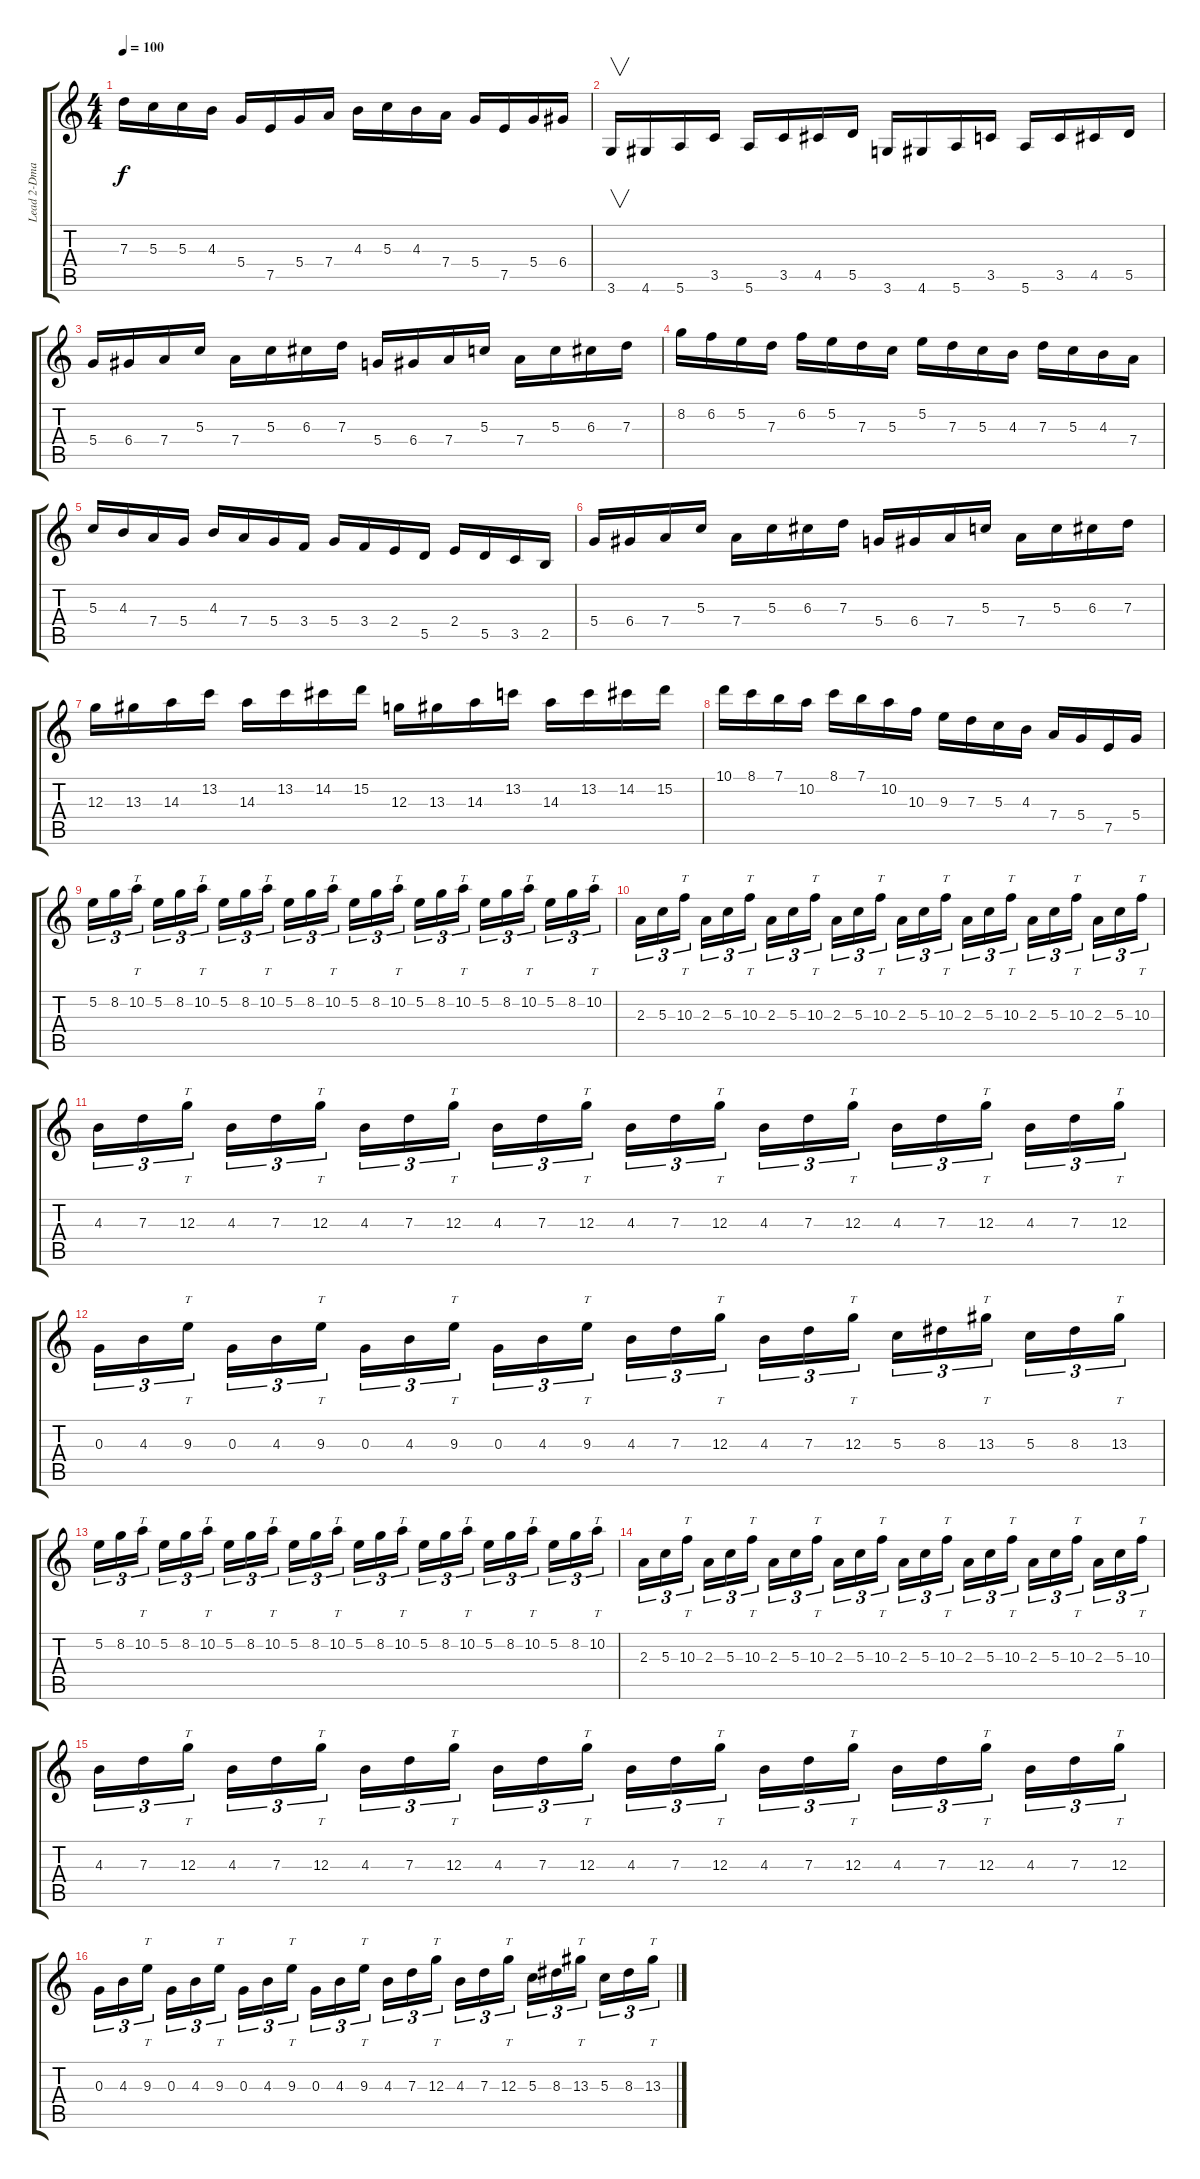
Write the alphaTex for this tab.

\track ("Lead 2-Dman" "Lead 2-Dma") {instrument overdrivenguitar}
\staff {score tabs}
\tuning (E4 B3 G3 D3 A2 E2) {hide}
\ts (4 4)
\tempo 100
\clef g2
\ks c
7.3.16{dy f} 5.3.16 5.3.16 4.3.16 5.4.16 7.5.16 5.4.16 7.4.16 4.3.16 5.3.16 4.3.16 7.4.16 5.4.16 7.5.16 5.4.16 6.4.16 |
3.6.16{v} 4.6.16 5.6.16 3.5.16 5.6.16 3.5.16 4.5.16 5.5.16 3.6.16 4.6.16 5.6.16 3.5.16 5.6.16 3.5.16 4.5.16 5.5.16 |
5.4.16 6.4.16 7.4.16 5.3.16 7.4.16 5.3.16 6.3.16 7.3.16 5.4.16 6.4.16 7.4.16 5.3.16 7.4.16 5.3.16 6.3.16 7.3.16 |
8.2.16 6.2.16 5.2.16 7.3.16 6.2.16 5.2.16 7.3.16 5.3.16 5.2.16 7.3.16 5.3.16 4.3.16 7.3.16 5.3.16 4.3.16 7.4.16 |
5.3.16 4.3.16 7.4.16 5.4.16 4.3.16 7.4.16 5.4.16 3.4.16 5.4.16 3.4.16 2.4.16 5.5.16 2.4.16 5.5.16 3.5.16 2.5.16 |
5.4.16 6.4.16 7.4.16 5.3.16 7.4.16 5.3.16 6.3.16 7.3.16 5.4.16 6.4.16 7.4.16 5.3.16 7.4.16 5.3.16 6.3.16 7.3.16 |
12.3.16 13.3.16 14.3.16 13.2.16 14.3.16 13.2.16 14.2.16 15.2.16 12.3.16 13.3.16 14.3.16 13.2.16 14.3.16 13.2.16 14.2.16 15.2.16 |
10.1.16 8.1.16 7.1.16 10.2.16 8.1.16 7.1.16 10.2.16 10.3.16 9.3.16 7.3.16 5.3.16 4.3.16 7.4.16 5.4.16 7.5.16 5.4.16 |
5.2.16{tu (3 2)} 8.2.16{tu (3 2)} 10.2.16{tt tu (3 2)} 5.2.16{tu (3 2)} 8.2.16{tu (3 2)} 10.2.16{tt tu (3 2)} 5.2.16{tu (3 2)} 8.2.16{tu (3 2)} 10.2.16{tt tu (3 2)} 5.2.16{tu (3 2)} 8.2.16{tu (3 2)} 10.2.16{tt tu (3 2)} 5.2.16{tu (3 2)} 8.2.16{tu (3 2)} 10.2.16{tt tu (3 2)} 5.2.16{tu (3 2)} 8.2.16{tu (3 2)} 10.2.16{tt tu (3 2)} 5.2.16{tu (3 2)} 8.2.16{tu (3 2)} 10.2.16{tt tu (3 2)} 5.2.16{tu (3 2)} 8.2.16{tu (3 2)} 10.2.16{tt tu (3 2)} |
2.3.16{tu (3 2)} 5.3.16{tu (3 2)} 10.3.16{tt tu (3 2)} 2.3.16{tu (3 2)} 5.3.16{tu (3 2)} 10.3.16{tt tu (3 2)} 2.3.16{tu (3 2)} 5.3.16{tu (3 2)} 10.3.16{tt tu (3 2)} 2.3.16{tu (3 2)} 5.3.16{tu (3 2)} 10.3.16{tt tu (3 2)} 2.3.16{tu (3 2)} 5.3.16{tu (3 2)} 10.3.16{tt tu (3 2)} 2.3.16{tu (3 2)} 5.3.16{tu (3 2)} 10.3.16{tt tu (3 2)} 2.3.16{tu (3 2)} 5.3.16{tu (3 2)} 10.3.16{tt tu (3 2)} 2.3.16{tu (3 2)} 5.3.16{tu (3 2)} 10.3.16{tt tu (3 2)} |
4.3.16{tu (3 2)} 7.3.16{tu (3 2)} 12.3.16{tt tu (3 2)} 4.3.16{tu (3 2)} 7.3.16{tu (3 2)} 12.3.16{tt tu (3 2)} 4.3.16{tu (3 2)} 7.3.16{tu (3 2)} 12.3.16{tt tu (3 2)} 4.3.16{tu (3 2)} 7.3.16{tu (3 2)} 12.3.16{tt tu (3 2)} 4.3.16{tu (3 2)} 7.3.16{tu (3 2)} 12.3.16{tt tu (3 2)} 4.3.16{tu (3 2)} 7.3.16{tu (3 2)} 12.3.16{tt tu (3 2)} 4.3.16{tu (3 2)} 7.3.16{tu (3 2)} 12.3.16{tt tu (3 2)} 4.3.16{tu (3 2)} 7.3.16{tu (3 2)} 12.3.16{tt tu (3 2)} |
0.3.16{tu (3 2)} 4.3.16{tu (3 2)} 9.3.16{tt tu (3 2)} 0.3.16{tu (3 2)} 4.3.16{tu (3 2)} 9.3.16{tt tu (3 2)} 0.3.16{tu (3 2)} 4.3.16{tu (3 2)} 9.3.16{tt tu (3 2)} 0.3.16{tu (3 2)} 4.3.16{tu (3 2)} 9.3.16{tt tu (3 2)} 4.3.16{tu (3 2)} 7.3.16{tu (3 2)} 12.3.16{tt tu (3 2)} 4.3.16{tu (3 2)} 7.3.16{tu (3 2)} 12.3.16{tt tu (3 2)} 5.3.16{tu (3 2)} 8.3.16{tu (3 2)} 13.3.16{tt tu (3 2)} 5.3.16{tu (3 2)} 8.3.16{tu (3 2)} 13.3.16{tt tu (3 2)} |
5.2.16{tu (3 2)} 8.2.16{tu (3 2)} 10.2.16{tt tu (3 2)} 5.2.16{tu (3 2)} 8.2.16{tu (3 2)} 10.2.16{tt tu (3 2)} 5.2.16{tu (3 2)} 8.2.16{tu (3 2)} 10.2.16{tt tu (3 2)} 5.2.16{tu (3 2)} 8.2.16{tu (3 2)} 10.2.16{tt tu (3 2)} 5.2.16{tu (3 2)} 8.2.16{tu (3 2)} 10.2.16{tt tu (3 2)} 5.2.16{tu (3 2)} 8.2.16{tu (3 2)} 10.2.16{tt tu (3 2)} 5.2.16{tu (3 2)} 8.2.16{tu (3 2)} 10.2.16{tt tu (3 2)} 5.2.16{tu (3 2)} 8.2.16{tu (3 2)} 10.2.16{tt tu (3 2)} |
2.3.16{tu (3 2)} 5.3.16{tu (3 2)} 10.3.16{tt tu (3 2)} 2.3.16{tu (3 2)} 5.3.16{tu (3 2)} 10.3.16{tt tu (3 2)} 2.3.16{tu (3 2)} 5.3.16{tu (3 2)} 10.3.16{tt tu (3 2)} 2.3.16{tu (3 2)} 5.3.16{tu (3 2)} 10.3.16{tt tu (3 2)} 2.3.16{tu (3 2)} 5.3.16{tu (3 2)} 10.3.16{tt tu (3 2)} 2.3.16{tu (3 2)} 5.3.16{tu (3 2)} 10.3.16{tt tu (3 2)} 2.3.16{tu (3 2)} 5.3.16{tu (3 2)} 10.3.16{tt tu (3 2)} 2.3.16{tu (3 2)} 5.3.16{tu (3 2)} 10.3.16{tt tu (3 2)} |
4.3.16{tu (3 2)} 7.3.16{tu (3 2)} 12.3.16{tt tu (3 2)} 4.3.16{tu (3 2)} 7.3.16{tu (3 2)} 12.3.16{tt tu (3 2)} 4.3.16{tu (3 2)} 7.3.16{tu (3 2)} 12.3.16{tt tu (3 2)} 4.3.16{tu (3 2)} 7.3.16{tu (3 2)} 12.3.16{tt tu (3 2)} 4.3.16{tu (3 2)} 7.3.16{tu (3 2)} 12.3.16{tt tu (3 2)} 4.3.16{tu (3 2)} 7.3.16{tu (3 2)} 12.3.16{tt tu (3 2)} 4.3.16{tu (3 2)} 7.3.16{tu (3 2)} 12.3.16{tt tu (3 2)} 4.3.16{tu (3 2)} 7.3.16{tu (3 2)} 12.3.16{tt tu (3 2)} |
0.3.16{tu (3 2)} 4.3.16{tu (3 2)} 9.3.16{tt tu (3 2)} 0.3.16{tu (3 2)} 4.3.16{tu (3 2)} 9.3.16{tt tu (3 2)} 0.3.16{tu (3 2)} 4.3.16{tu (3 2)} 9.3.16{tt tu (3 2)} 0.3.16{tu (3 2)} 4.3.16{tu (3 2)} 9.3.16{tt tu (3 2)} 4.3.16{tu (3 2)} 7.3.16{tu (3 2)} 12.3.16{tt tu (3 2)} 4.3.16{tu (3 2)} 7.3.16{tu (3 2)} 12.3.16{tt tu (3 2)} 5.3.16{tu (3 2)} 8.3.16{tu (3 2)} 13.3.16{tt tu (3 2)} 5.3.16{tu (3 2)} 8.3.16{tu (3 2)} 13.3.16{tt tu (3 2)}
